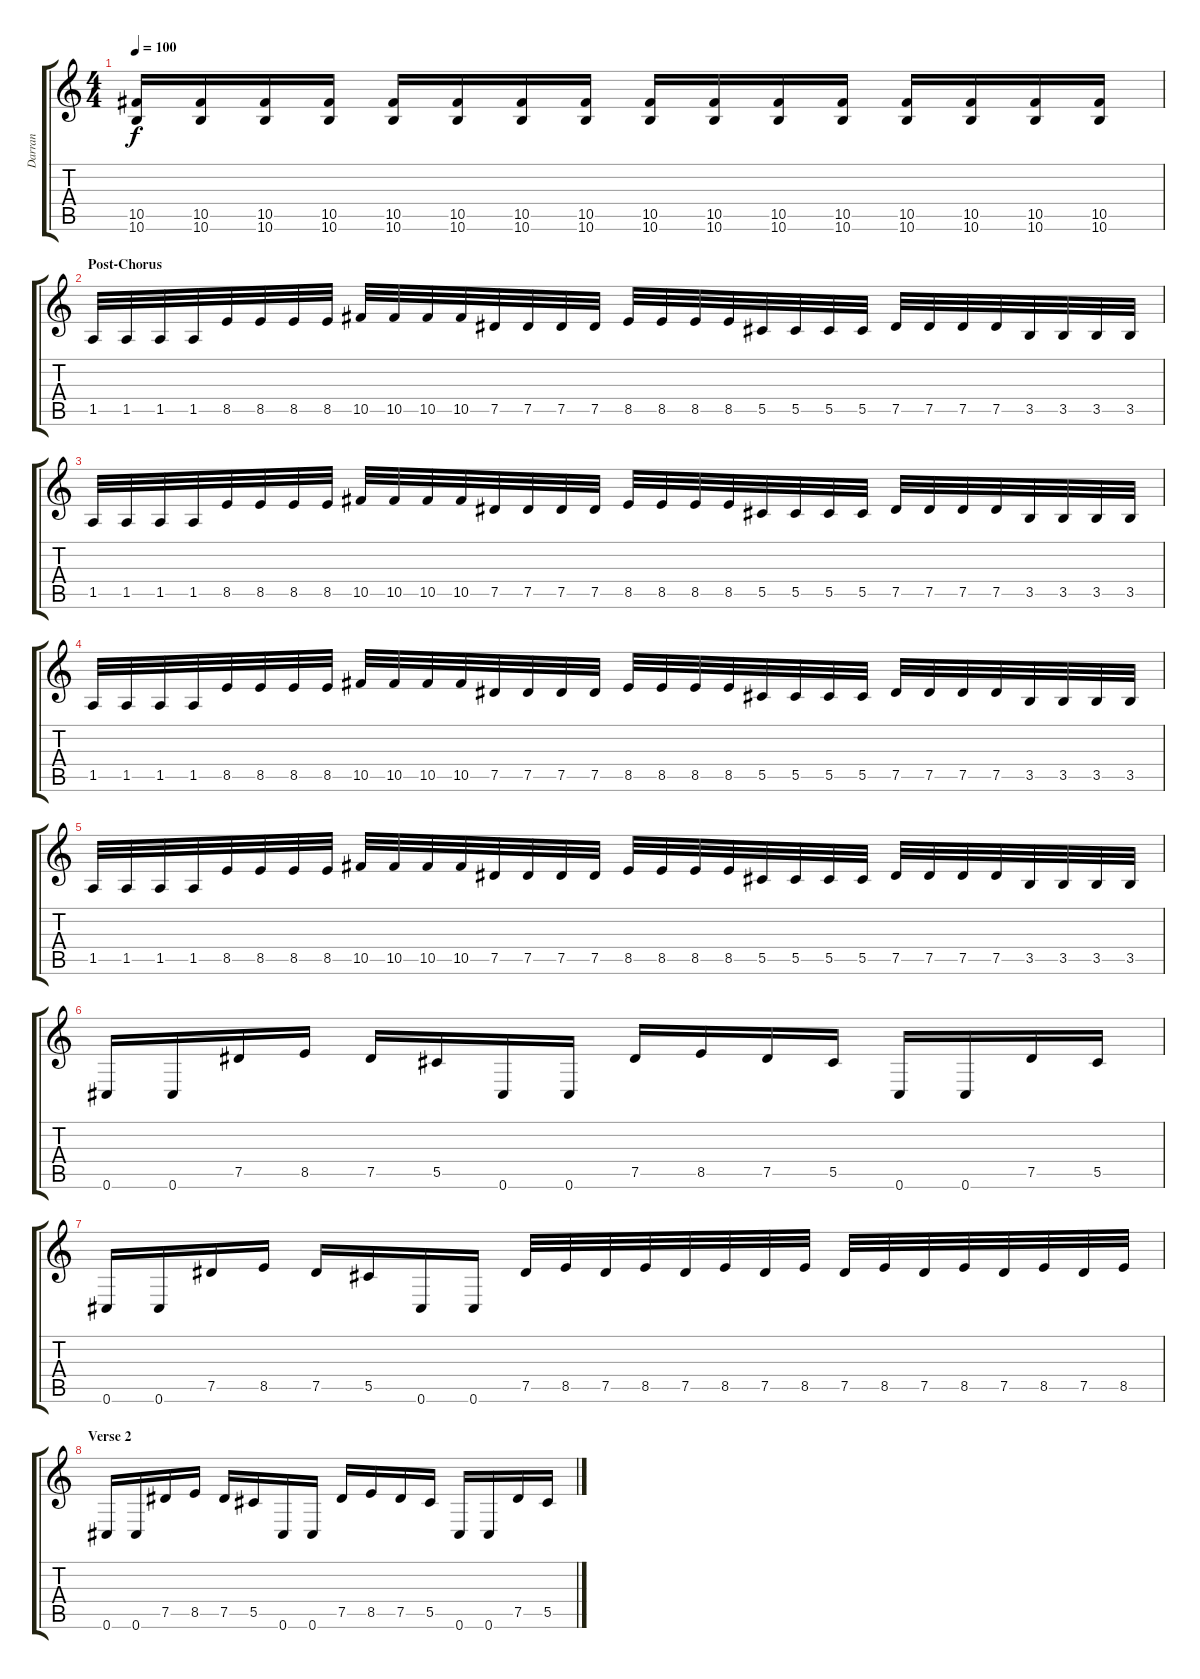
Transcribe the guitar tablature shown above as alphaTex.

\track ("Darran" "Darran") {instrument distortionguitar}
\staff {score tabs}
\tuning (Eb4 Bb3 Gb3 Db3 Ab2 Db2) {hide}
\ts (4 4)
\tempo 100
\clef g2
\ks c
(10.5 10.6).16{dy f} (10.5 10.6).16 (10.5 10.6).16 (10.5 10.6).16 (10.5 10.6).16 (10.5 10.6).16 (10.5 10.6).16 (10.5 10.6).16 (10.5 10.6).16 (10.5 10.6).16 (10.5 10.6).16 (10.5 10.6).16 (10.5 10.6).16 (10.5 10.6).16 (10.5 10.6).16 (10.5 10.6).16 |
\section ("" "Post-Chorus")
1.5.32 1.5.32 1.5.32 1.5.32 8.5.32 8.5.32 8.5.32 8.5.32 10.5.32 10.5.32 10.5.32 10.5.32 7.5.32 7.5.32 7.5.32 7.5.32 8.5.32 8.5.32 8.5.32 8.5.32 5.5.32 5.5.32 5.5.32 5.5.32 7.5.32 7.5.32 7.5.32 7.5.32 3.5.32 3.5.32 3.5.32 3.5.32 |
1.5.32 1.5.32 1.5.32 1.5.32 8.5.32 8.5.32 8.5.32 8.5.32 10.5.32 10.5.32 10.5.32 10.5.32 7.5.32 7.5.32 7.5.32 7.5.32 8.5.32 8.5.32 8.5.32 8.5.32 5.5.32 5.5.32 5.5.32 5.5.32 7.5.32 7.5.32 7.5.32 7.5.32 3.5.32 3.5.32 3.5.32 3.5.32 |
1.5.32 1.5.32 1.5.32 1.5.32 8.5.32 8.5.32 8.5.32 8.5.32 10.5.32 10.5.32 10.5.32 10.5.32 7.5.32 7.5.32 7.5.32 7.5.32 8.5.32 8.5.32 8.5.32 8.5.32 5.5.32 5.5.32 5.5.32 5.5.32 7.5.32 7.5.32 7.5.32 7.5.32 3.5.32 3.5.32 3.5.32 3.5.32 |
1.5.32 1.5.32 1.5.32 1.5.32 8.5.32 8.5.32 8.5.32 8.5.32 10.5.32 10.5.32 10.5.32 10.5.32 7.5.32 7.5.32 7.5.32 7.5.32 8.5.32 8.5.32 8.5.32 8.5.32 5.5.32 5.5.32 5.5.32 5.5.32 7.5.32 7.5.32 7.5.32 7.5.32 3.5.32 3.5.32 3.5.32 3.5.32 |
0.6.16 0.6.16 7.5.16 8.5.16 7.5.16 5.5.16 0.6.16 0.6.16 7.5.16 8.5.16 7.5.16 5.5.16 0.6.16 0.6.16 7.5.16 5.5.16 |
0.6.16 0.6.16 7.5.16 8.5.16 7.5.16 5.5.16 0.6.16 0.6.16 7.5.32 8.5.32 7.5.32 8.5.32 7.5.32 8.5.32 7.5.32 8.5.32 7.5.32 8.5.32 7.5.32 8.5.32 7.5.32 8.5.32 7.5.32 8.5.32 |
\section ("" "Verse 2")
0.6.16 0.6.16 7.5.16 8.5.16 7.5.16 5.5.16 0.6.16 0.6.16 7.5.16 8.5.16 7.5.16 5.5.16 0.6.16 0.6.16 7.5.16 5.5.16
